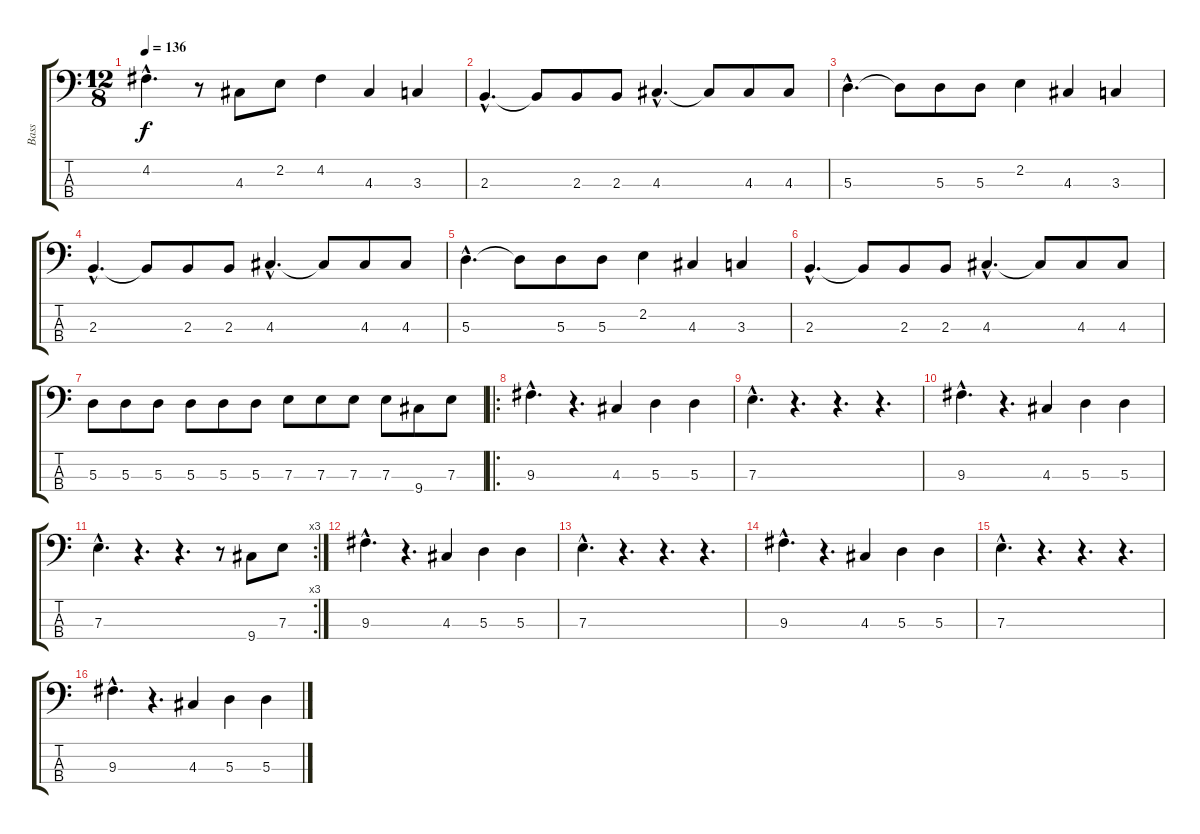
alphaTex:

\track ("Bass" "Bass") {instrument electricbassfinger}
\staff {score tabs}
\tuning (G2 D2 A1 E1) {hide}
\ts (12 8)
\tempo 136
\clef f4
\ks c
4.2{hac}.4{d dy f} r.8 4.3.8 2.2.8 4.2.4 4.3.4 3.3.4 |
2.3{hac}.4{d} 2.3{t}.8 2.3.8 2.3.8 4.3{hac}.4{d} 4.3{t}.8 4.3.8 4.3.8 |
5.3{hac}.4{d} 5.3{t}.8 5.3.8 5.3.8 2.2.4 4.3.4 3.3.4 |
2.3{hac}.4{d} 2.3{t}.8 2.3.8 2.3.8 4.3{hac}.4{d} 4.3{t}.8 4.3.8 4.3.8 |
5.3{hac}.4{d} 5.3{t}.8 5.3.8 5.3.8 2.2.4 4.3.4 3.3.4 |
2.3{hac}.4{d} 2.3{t}.8 2.3.8 2.3.8 4.3{hac}.4{d} 4.3{t}.8 4.3.8 4.3.8 |
5.3.8 5.3.8 5.3.8 5.3.8 5.3.8 5.3.8 7.3.8 7.3.8 7.3.8 7.3.8 9.4.8 7.3.8 |
\ro
9.3{hac}.4{d} r.4{d} 4.3.4 5.3.4 5.3.4 |
7.3{hac}.4{d} r.4{d} r.4{d} r.4{d} |
9.3{hac}.4{d} r.4{d} 4.3.4 5.3.4 5.3.4 |
\rc 3
7.3{hac}.4{d} r.4{d} r.4{d} r.8 9.4.8 7.3.8 |
9.3{hac}.4{d} r.4{d} 4.3.4 5.3.4 5.3.4 |
7.3{hac}.4{d} r.4{d} r.4{d} r.4{d} |
9.3{hac}.4{d} r.4{d} 4.3.4 5.3.4 5.3.4 |
7.3{hac}.4{d} r.4{d} r.4{d} r.4{d} |
9.3{hac}.4{d} r.4{d} 4.3.4 5.3.4 5.3.4
